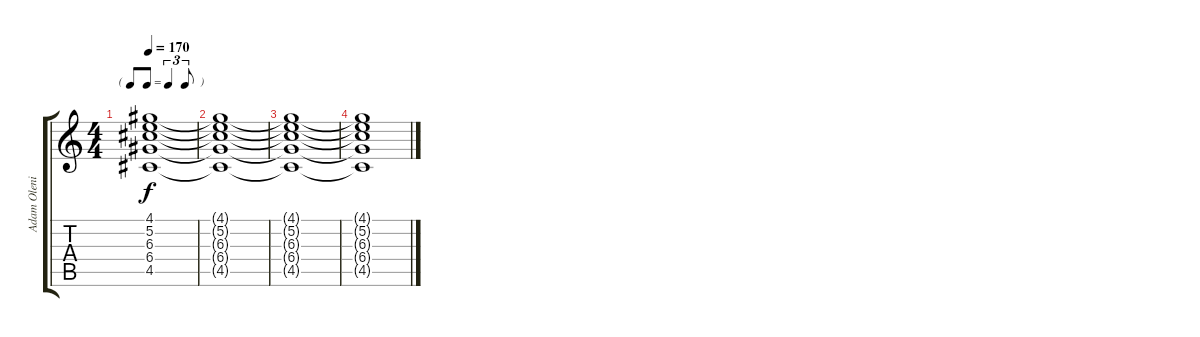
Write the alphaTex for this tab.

\track ("Adam Olenius - Rhythm Guitar" "Adam Oleni") {instrument electricguitarclean}
\staff {score tabs}
\tuning (E4 B3 G3 D3 A2 E2) {hide}
\ts (4 4)
\tf triplet8th
\tempo 170
\clef g2
\ks c
(4.1 5.2 6.3 6.4 4.5).1{dy f} |
(4.1{t} 5.2{t} 6.3{t} 6.4{t} 4.5{t}).1 |
(4.1{t} 5.2{t} 6.3{t} 6.4{t} 4.5{t}).1 |
(4.1{t} 5.2{t} 6.3{t} 6.4{t} 4.5{t}).1
